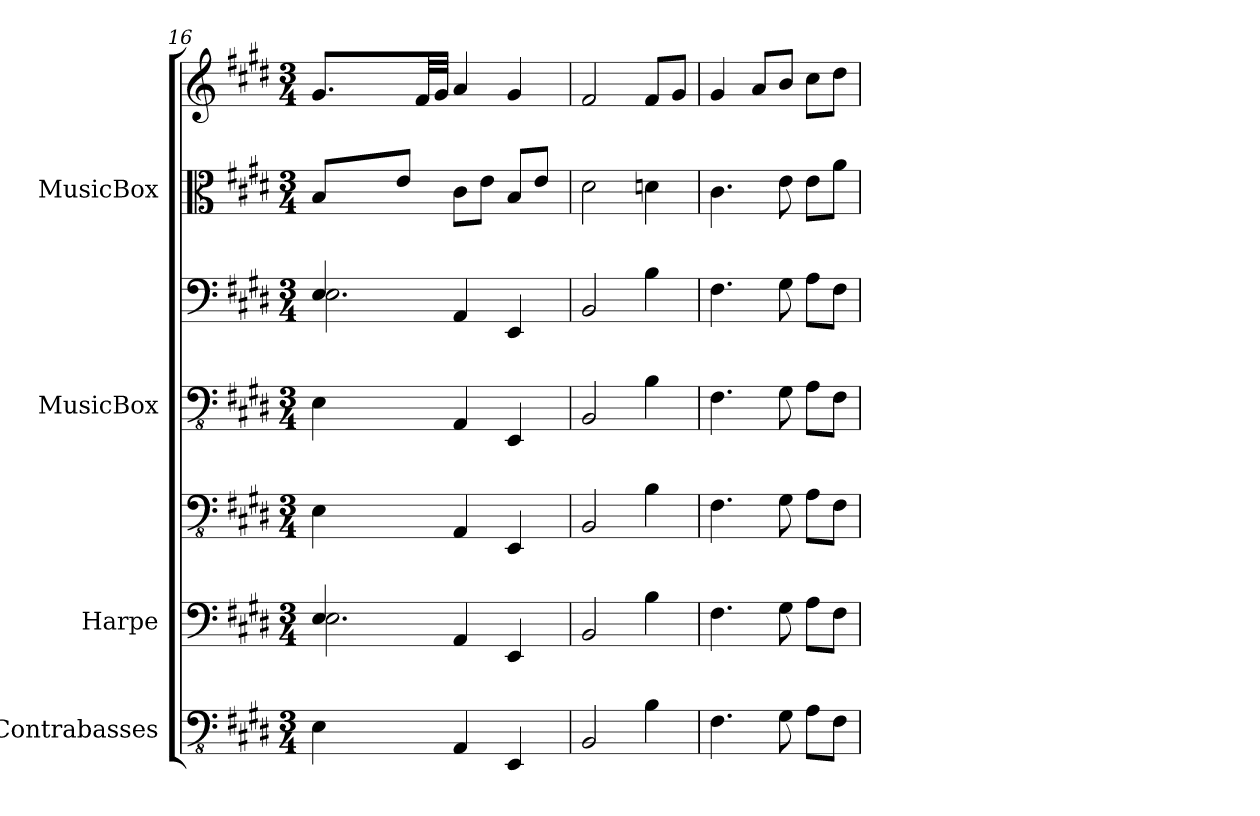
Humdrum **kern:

**kern	**kern	**kern	**kern	**kern	**kern	**kern
*part4	*part3	*part3	*part2	*part2	*part1	*part1
*staff7	*staff6	*staff5	*staff4	*staff3	*staff2	*staff1
*I"Contrabasses	*I"Harpe	*	*I"MusicBox	*	*I"MusicBox	*
*I'Cbs.	*I'Hrp.	*	*I'MuBx.	*	*I'MuBx.	*
*clefFv4	*clefF4	*clefFv4	*clefFv4	*clefF4	*clefC3	*clefG2
*k[f#c#g#d#]	*k[f#c#g#d#]	*k[f#c#g#d#]	*k[f#c#g#d#]	*k[f#c#g#d#]	*k[f#c#g#d#]	*k[f#c#g#d#]
*E:	*E:	*E:	*E:	*E:	*E:	*E:
*M3/4	*M3/4	*M3/4	*M3/4	*M3/4	*M3/4	*M3/4
=16	=16	=16	=16	=16	=16	=16
*	*^	*	*	*^	*	*^
4EE\	4E/	2.E\	4EE\	4EE\	4E/	2.E\	8B/L	8.g#/L	32ryy
.	.	.	.	.	.	.	.	.	32ayy
.	.	.	.	.	.	.	.	.	32g#yy
.	.	.	.	.	.	.	.	.	32ayy
.	.	.	.	.	.	.	8e/J	.	16g#yy
.	.	.	.	.	.	.	.	32f#/LL	2ryy
.	.	.	.	.	.	.	.	32g#/JJJ	.
4AAA/	4AA/	.	4AAA/	4AAA/	4AA/	.	8c#\L	4a/	.
.	.	.	.	.	.	.	8e\J	.	.
4EEE/	4EE/	.	4EEE/	4EEE/	4EE/	.	8B/L	4g#/	.
.	.	.	.	.	.	.	8e/J	.	.
.	.	.	.	.	.	.	.	.	16ryy
*	*v	*v	*	*	*v	*v	*	*v	*v
=17	=17	=17	=17	=17	=17	=17
2BBB/	2BB/	2BBB/	2BBB/	2BB/	2d#\	2f#/
4BB\	4B\	4BB\	4BB\	4B\	4dn\	8f#/L
.	.	.	.	.	.	8g#/J
!!LO:PB:g=z
=18	=18	=18	=18	=18	=18	=18
4.FF#\	4.F#\	4.FF#\	4.FF#\	4.F#\	4.c#\	4g#/
.	.	.	.	.	.	8a/L
8GG#\	8G#\	8GG#\	8GG#\	8G#\	8e\	8b/J
8AA\L	8A\L	8AA\L	8AA\L	8A\L	8e\L	8cc#\L
8FF#\J	8F#\J	8FF#\J	8FF#\J	8F#\J	8a\J	8dd#\J
=	=	=	=	=	=	=
*-	*-	*-	*-	*-	*-	*-
